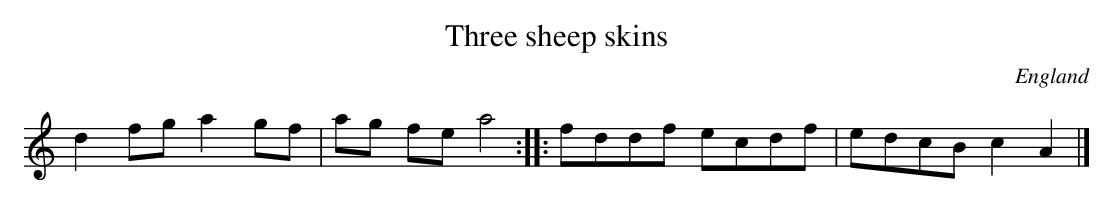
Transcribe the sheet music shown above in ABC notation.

X:1
T:Three sheep skins
L:1/8
O:England
K:C major
d2 fg a2 gf | ag fe a4 :: \
fddf ecdf | edcB c2A2 |]
